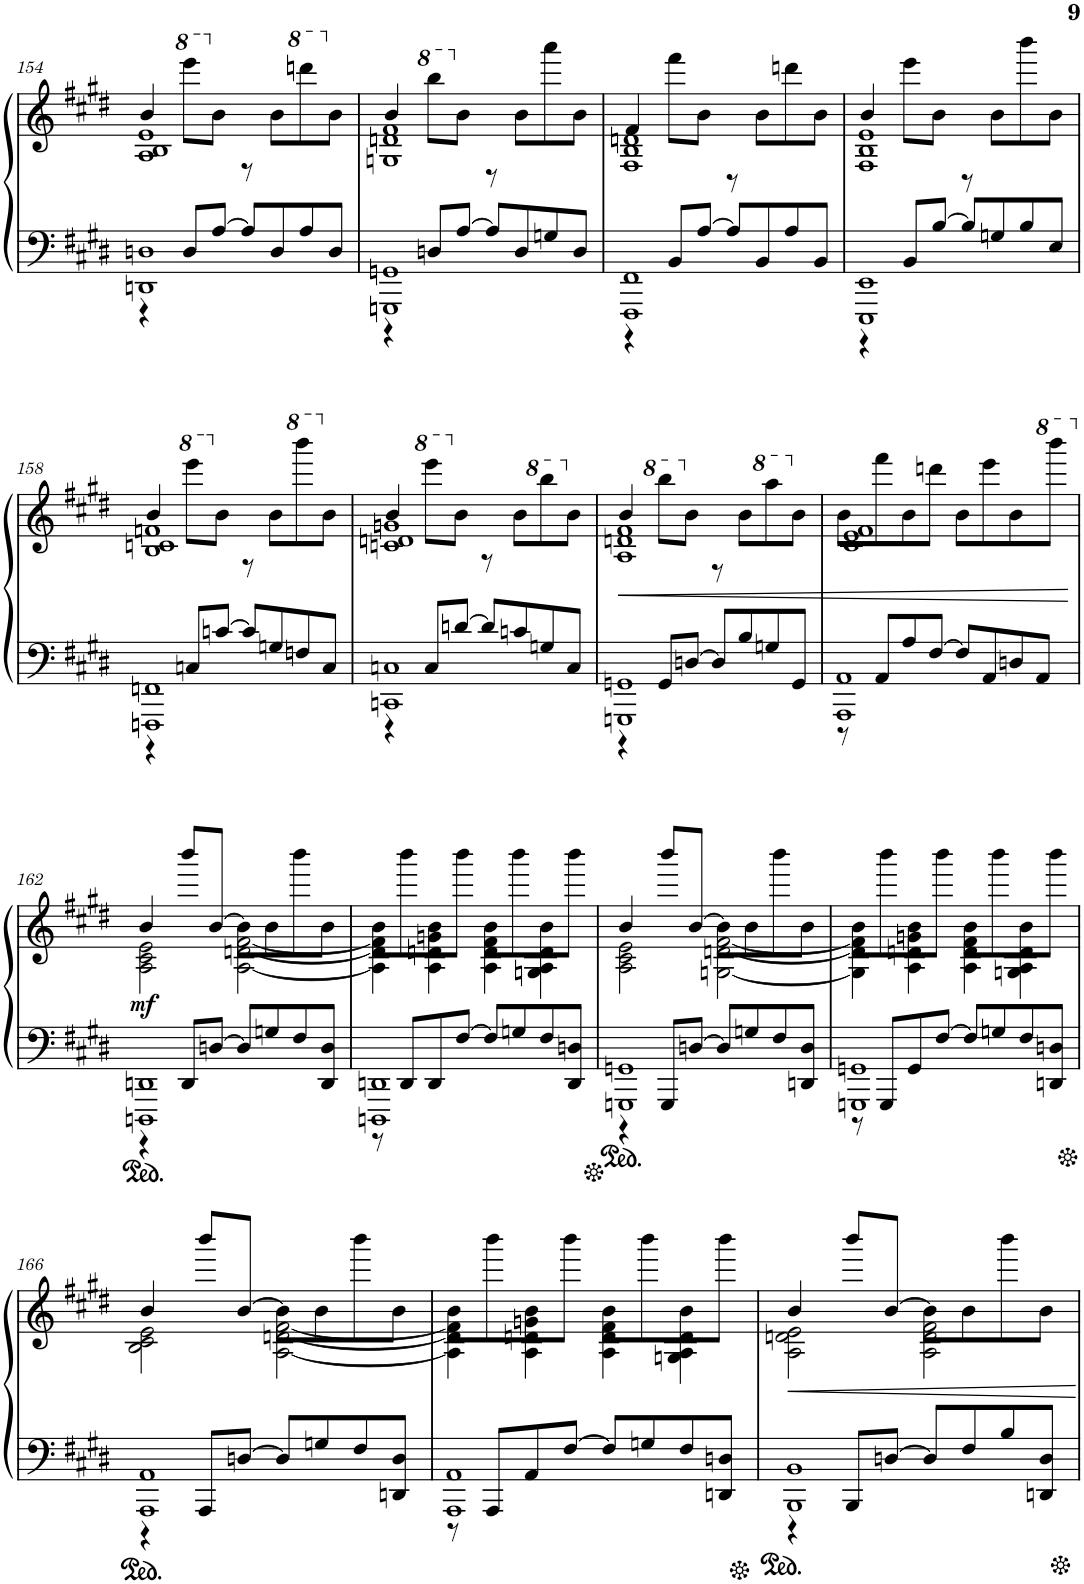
**kern	**kern	**dynam
*part1	*part1	*part1
*staff2	*staff1	*staff1/2
*I"Piano	*	*
*I'Pno.	*	*
!!LO:PB:g=z
*clefF4	*clefG2	*
*k[f#c#g#d#]	*k[f#c#g#d#]	*
*M4/4	*M4/4	*
=154	=154	=154
*^	*^	*
1DDn 1Dn	4r	1A 1B 1e	4b/	.
*	*	*8va	*	*
.	8D/L	.	8eeee\L	.
.	[8A/J	.	8b\J	.
.	8A/L]	.	8r	.
.	8D/	.	8b\L	.
*	*	*8va	*	*
.	8A/	.	8ddddn\	.
*	*	*X8va	*	*
.	8D/J	.	8b\J	.
=155	=155	=155	=155	=155
1GGGn 1GGn	4r	1Gn 1dn 1f#	4b/	.
*	*	*8va	*	*
.	8Dn/L	.	8bbb\L	.
*	*	*X8va	*	*
.	[8A/J	.	8b\J	.
.	8A/L]	.	8r	.
.	8D/	.	8b\L	.
.	8Gn/	.	8aaa\	.
.	8D/J	.	8b\J	.
=156	=156	=156	=156	=156
1FFF# 1FF#	4r	1F# 1B 1dn	4f#/	.
.	8BB/L	.	8fff#\L	.
.	[8A/J	.	8b\J	.
.	8A/L]	.	8r	.
.	8BB/	.	8b\L	.
.	8A/	.	8dddn\	.
.	8BB/J	.	8b\J	.
=157	=157	=157	=157	=157
1EEE 1EE	4r	1F# 1B 1e	4b/	.
.	8BB/L	.	8eee\L	.
.	[8B/J	.	8b\J	.
.	8B/L]	.	8r	.
.	8Gn/	.	8b\L	.
.	8B/	.	8bbb\	.
.	8E/J	.	8b\J	.
!!LO:LB:g=z	!!
=158	=158	=158	=158	=158
1FFFn 1FFn	4r	1B 1cn 1fn	4b/	.
*	*	*8va	*	*
.	8Cn/L	.	8eeee\L	.
*	*	*X8va	*	*
.	[8cn/J	.	8b\J	.
.	8c/L]	.	8r	.
.	8Gn/	.	8b\L	.
*	*	*8va	*	*
.	8Fn/	.	8bbbb\	.
*	*	*X8va	*	*
.	8C/J	.	8b\J	.
=159	=159	=159	=159	=159
1CCn 1Cn	4r	1cn 1dn 1gn	4b/	.
*	*	*8va	*	*
.	8C/L	.	8eeee\L	.
*	*	*X8va	*	*
.	[8dn/J	.	8b\J	.
.	8d/L]	.	8r	.
.	8cn/	.	8b\L	.
*	*	*8va	*	*
.	8Gn/	.	8bbb\	.
*	*	*X8va	*	*
.	8C/J	.	8b\J	.
=160	=160	=160	=160	=160
!	!	!	!	!LO:HP:b
1GGGn 1GGn	4r	1A 1dn 1f#	4b/	<
*	*	*8va	*	*
.	8GG/L	.	8bbb\L	.
*	*	*X8va	*	*
.	[8Dn/J	.	8b\J	.
.	8D/L]	.	8r	.
.	8B/	.	8b\L	.
*	*	*8va	*	*
.	8Gn/	.	8aaa\	.
*	*	*X8va	*	*
.	8GG/J	.	8b\J	.
=161	=161	=161	=161	=161
1AAA 1AA	8r	1c# 1e 1f#	8b\L	.
.	8AA/L	.	8fff#\	.
.	8A/	.	8b\	.
.	[8F#/J	.	8dddn\J	.
.	8F#/L]	.	8b\L	.
.	8AA/	.	8eee\	.
.	8Dn/	.	8b\	.
.	8AA/J	.	8bbbb\J	.
*v	*v	*	*	*
*	*v	*v	*
.	.	[
!!LO:LB:g=z
=162	=162	=162
*^	*	*
*	*	*X8va	*
*	*	*^	*
!	!	!	!	!LO:DY:b
1DDDn 1DDn	4r	2A\ 2c#\ 2e\	4b/	mf
.	8DD/L	.	8bbb/L	.
.	[8Dn/J	.	[>8b/J	.
.	8D/L]	[2A\ [2dn\ [2f#\	8b\L]	.
.	8Gn/	.	8b\	.
.	8F#/	.	8bbb\	.
.	8DD/ 8D/J	.	8b\J	.
=163	=163	=163	=163	=163
1DDDn 1DDn	8r	4A\] 4d\] 4f#\]	8b\L	.
.	8DD/L	.	8bbb\	.
.	8DD/	4A\ 4dn\ 4gn\	8b\	.
.	[8F#/J	.	8bbb\J	.
.	8F#/L]	4A\ 4d\ 4f#\	8b\L	.
.	8Gn/	.	8bbb\	.
.	8F#/	4Gn\ 4A\ 4d\	8b\	.
.	8DD/ 8Dn/J	.	8bbb\J	.
=164	=164	=164	=164	=164
1GGGn 1GGn	4r	2A\ 2c#\ 2e\	4b/	.
.	8GGG/L	.	8bbb/L	.
.	[8Dn/J	.	[>8b/J	.
.	8D/L]	[2Gn\ [2dn\ [2f#\	8b\L]	.
.	8Gn/	.	8b\	.
.	8F#/	.	8bbb\	.
.	8DDn/ 8D/J	.	8b\J	.
=165	=165	=165	=165	=165
1GGGn 1GGn	8r	4G\] 4d\] 4f#\]	8b\L	.
.	8GGG/L	.	8bbb\	.
.	8GG/	4A\ 4dn\ 4gn\	8b\	.
.	[8F#/J	.	8bbb\J	.
.	8F#/L]	4A\ 4d\ 4f#\	8b\L	.
.	8Gn/	.	8bbb\	.
.	8F#/	4Gn\ 4A\ 4d\	8b\	.
.	8DDn/ 8Dn/J	.	8bbb\J	.
!!LO:LB:g=z	!!
=166	=166	=166	=166	=166
1AAA 1AA	4r	2B\ 2c#\ 2e\	4b/	.
.	8AAA/L	.	8bbb/L	.
.	[8Dn/J	.	[>8b/J	.
.	8D/L]	[2A\ [2dn\ [2f#\	8b\L]	.
.	8Gn/	.	8b\	.
.	8F#/	.	8bbb\	.
.	8DDn/ 8D/J	.	8b\J	.
=167	=167	=167	=167	=167
1AAA 1AA	8r	4A\] 4d\] 4f#\]	8b\L	.
.	8AAA/L	.	8bbb\	.
.	8AA/	4A\ 4dn\ 4gn\	8b\	.
.	[8F#/J	.	8bbb\J	.
.	8F#/L]	4A\ 4d\ 4f#\	8b\L	.
.	8Gn/	.	8bbb\	.
.	8F#/	4Gn\ 4A\ 4d\	8b\	.
.	8DDn/ 8Dn/J	.	8bbb\J	.
=168	=168	=168	=168	=168
1BBB 1BB	4r	2A\ 2dn\ 2e\	4b/	.
.	8BBB/L	.	8bbb/L	.
.	[8Dn/J	.	[>8b/J	.
.	8D/L]	2A\ 2d\ 2f#\	8b\L]	.
.	8F#/	.	8b\	.
.	8B/	.	8bbb\	.
.	8DDn/ 8D/J	.	8b\J	.
*v	*v	*	*	*
*	*v	*v	*
=	=	=
*-	*-	*-
